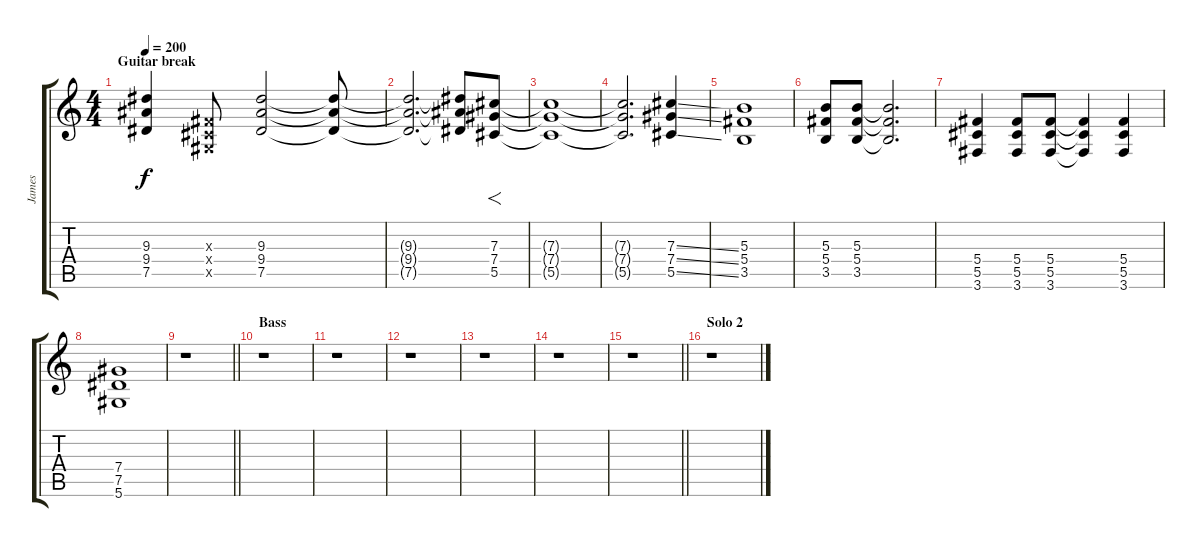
\track ("James" "James") {instrument distortionguitar}
\staff {score tabs}
\tuning (Eb4 Bb3 Gb3 Db3 Ab2 Eb2) {hide}
\ts (4 4)
\section ("" "Guitar break")
\tempo 200
\clef g2
\ks c
(9.3 9.4 7.5).4{dy f} (0.3{x} 0.4{x} 0.5{x}).8 (9.3 9.4 7.5).2 (9.3{t} 9.4{t} 7.5{t}).8 |
(9.3{t} 9.4{t} 7.5{t}).2{d} (9.3{t} 9.4{t} 7.5{t}).8 (7.3 7.4 5.5).8{f} |
(7.3{t} 7.4{t} 5.5{t}).1 |
(7.3{t} 7.4{t} 5.5{t}).2{d} (7.3{ss} 7.4{ss} 5.5{ss}).4 |
(5.3 5.4 3.5).1 |
(5.3 5.4 3.5).8 (5.3 5.4 3.5).8 (5.3{t} 5.4{t} 3.5{t}).2{d} |
(5.4 5.5 3.6).4 (5.4 5.5 3.6).8 (5.4 5.5 3.6).8 (5.4{t} 5.5{t} 3.6{t}).4 (5.4 5.5 3.6).4 |
(7.4 7.5 5.6).1 |
\barLineRight lightlight
r.1 |
\section ("" "Bass")
r.1 |
r.1 |
r.1 |
r.1 |
r.1 |
\barLineRight lightlight
r.1 |
\section ("" "Solo 2")
r.1
